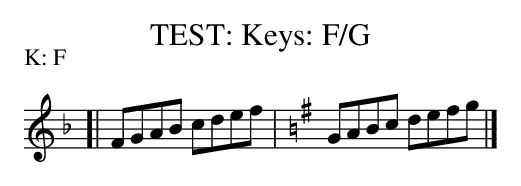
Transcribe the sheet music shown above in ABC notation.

X:1
T: TEST: Keys: F/G
P: K: F
K: F
[| FGAB cdef |[K:G] GABc defg |]
